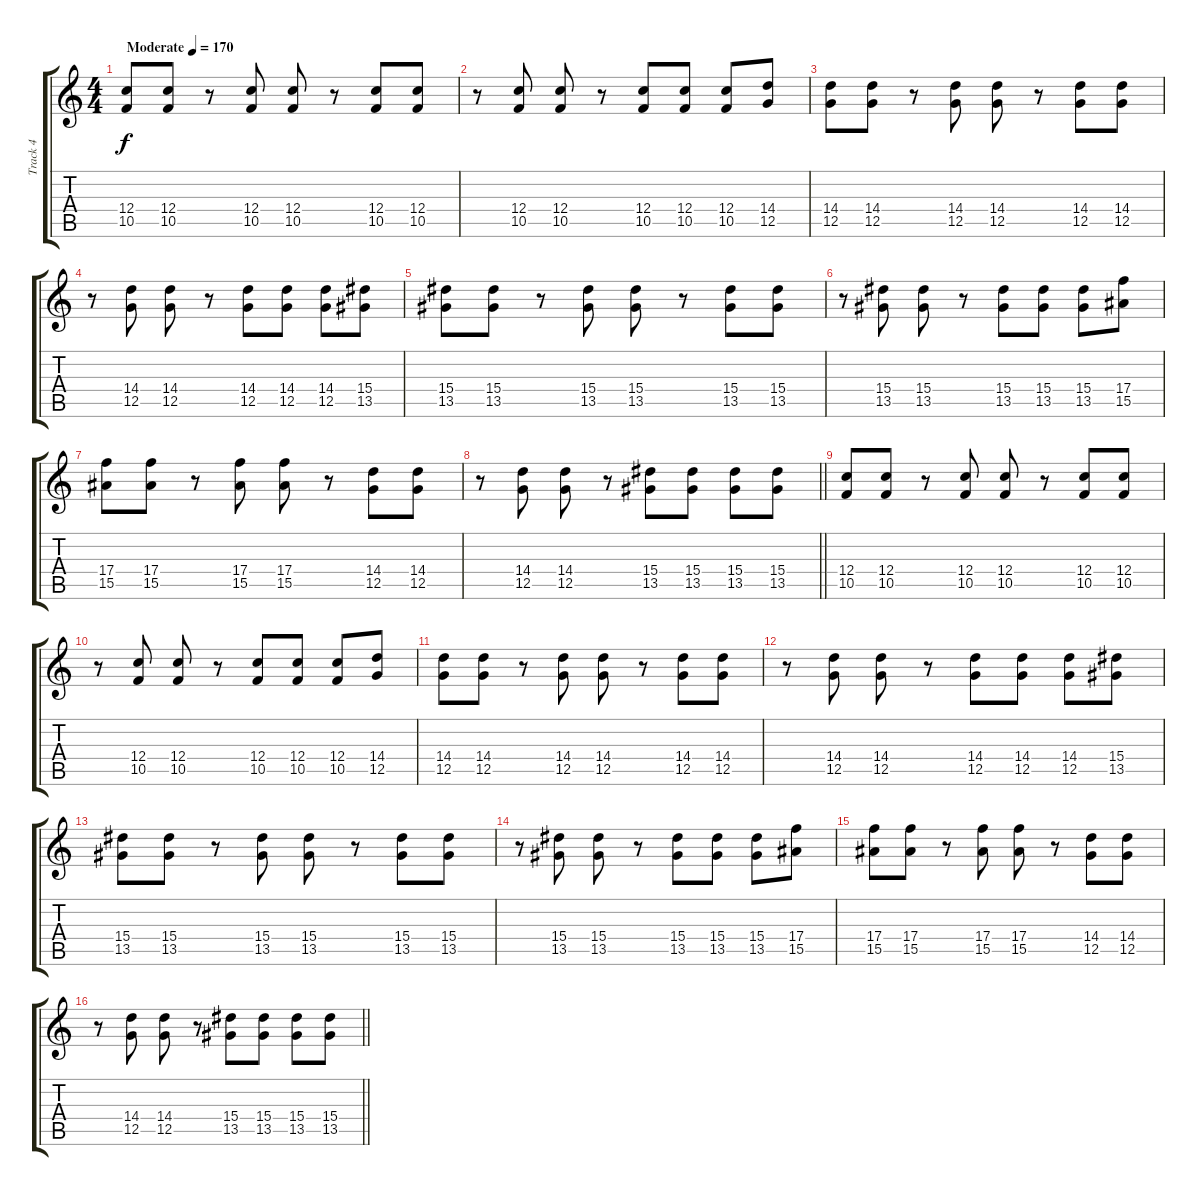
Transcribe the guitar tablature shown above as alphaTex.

\track ("Track 4" "Track 4") {instrument distortionguitar}
\staff {score tabs}
\tuning (D4 A3 F3 C3 G2 C2) {hide}
\ts (4 4)
\tempo (170 "Moderate")
\clef g2
\ks c
(12.4 10.5).8{dy f instrument distortionguitar} (12.4 10.5).8 r.8 (12.4 10.5).8 (12.4 10.5).8 r.8 (12.4 10.5).8 (12.4 10.5).8 |
r.8 (12.4 10.5).8 (12.4 10.5).8 r.8 (12.4 10.5).8 (12.4 10.5).8 (12.4 10.5).8 (14.4 12.5).8 |
(14.4 12.5).8 (14.4 12.5).8 r.8 (14.4 12.5).8 (14.4 12.5).8 r.8 (14.4 12.5).8 (14.4 12.5).8 |
r.8 (14.4 12.5).8 (14.4 12.5).8 r.8 (14.4 12.5).8 (14.4 12.5).8 (14.4 12.5).8 (15.4 13.5).8 |
(15.4 13.5).8 (15.4 13.5).8 r.8 (15.4 13.5).8 (15.4 13.5).8 r.8 (15.4 13.5).8 (15.4 13.5).8 |
r.8 (15.4 13.5).8 (15.4 13.5).8 r.8 (15.4 13.5).8 (15.4 13.5).8 (15.4 13.5).8 (17.4 15.5).8 |
(17.4 15.5).8 (17.4 15.5).8 r.8 (17.4 15.5).8 (17.4 15.5).8 r.8 (14.4 12.5).8 (14.4 12.5).8 |
\barLineRight lightlight
r.8 (14.4 12.5).8 (14.4 12.5).8 r.8 (15.4 13.5).8 (15.4 13.5).8 (15.4 13.5).8 (15.4 13.5).8 |
(12.4 10.5).8 (12.4 10.5).8 r.8 (12.4 10.5).8 (12.4 10.5).8 r.8 (12.4 10.5).8 (12.4 10.5).8 |
r.8 (12.4 10.5).8 (12.4 10.5).8 r.8 (12.4 10.5).8 (12.4 10.5).8 (12.4 10.5).8 (14.4 12.5).8 |
(14.4 12.5).8 (14.4 12.5).8 r.8 (14.4 12.5).8 (14.4 12.5).8 r.8 (14.4 12.5).8 (14.4 12.5).8 |
r.8 (14.4 12.5).8 (14.4 12.5).8 r.8 (14.4 12.5).8 (14.4 12.5).8 (14.4 12.5).8 (15.4 13.5).8 |
(15.4 13.5).8 (15.4 13.5).8 r.8 (15.4 13.5).8 (15.4 13.5).8 r.8 (15.4 13.5).8 (15.4 13.5).8 |
r.8 (15.4 13.5).8 (15.4 13.5).8 r.8 (15.4 13.5).8 (15.4 13.5).8 (15.4 13.5).8 (17.4 15.5).8 |
(17.4 15.5).8 (17.4 15.5).8 r.8 (17.4 15.5).8 (17.4 15.5).8 r.8 (14.4 12.5).8 (14.4 12.5).8 |
\barLineRight lightlight
r.8 (14.4 12.5).8 (14.4 12.5).8 r.8 (15.4 13.5).8 (15.4 13.5).8 (15.4 13.5).8 (15.4 13.5).8
